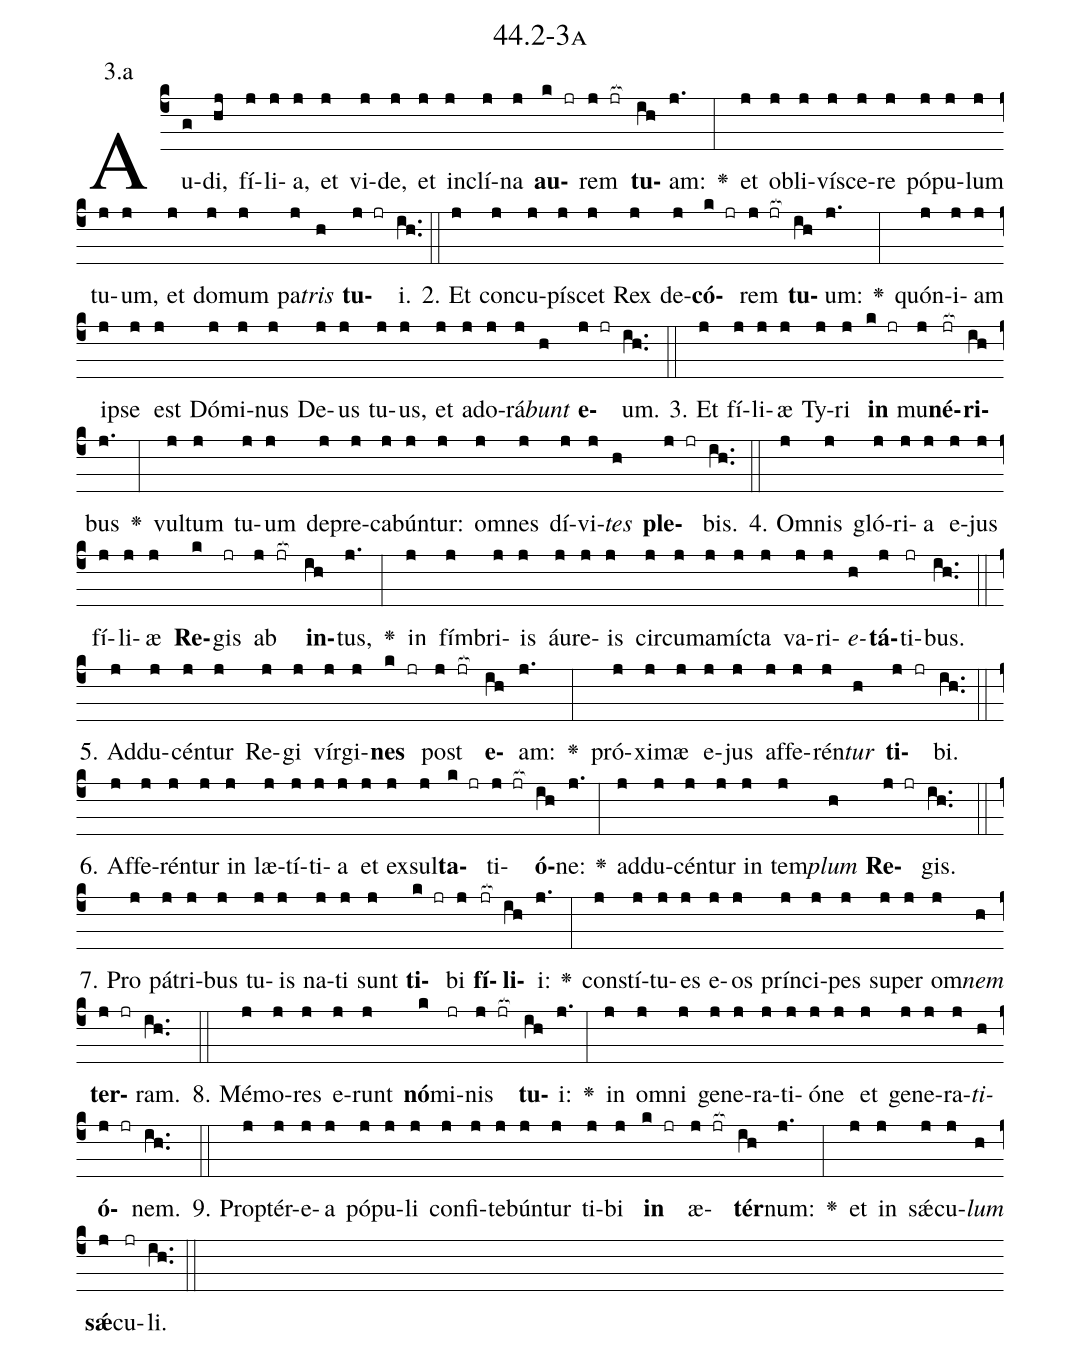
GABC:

name: 44.2-3a;
annotation: 3.a;
%%
(c4)Au(g)di,(hj) fí(j)li(j)a,(j) et(j) vi(j)de,(j) et(j) in(j)clí(j)na(j) <b>au</b>(k jr)rem(j jr[ocb:1{]) <b>tu</b>(ih[ocb:0}])am:(j.) <v>\greheightstar</v>(:) et(j) ob(j)li(j)ví(j)sce(j)re(j) pó(j)pu(j)lum(j) tu(j)um,(j) et(j) do(j)mum(j) pa(j)<i>tris</i>(h) <b>tu</b>(j jr)i.(ih..) (::)
2. Et(j) con(j)cu(j)pí(j)scet(j) Rex(j) de(j)<b>có</b>(k jr)rem(j jr[ocb:1{]) <b>tu</b>(ih[ocb:0}])um:(j.) <v>\greheightstar</v>(:) quón(j)i(j)am(j) ip(j)se(j) est(j) Dó(j)mi(j)nus(j) De(j)us(j) tu(j)us,(j) et(j) ad(j)o(j)rá(j)<i>bunt</i>(h) <b>e</b>(j jr)um.(ih..) (::)
3. Et(j) fí(j)li(j)æ(j) Ty(j)ri(j) <b>in</b>(k jr) mu(j)<b>né</b>(jr[ocb:1{])<b>ri</b>(ih[ocb:0}])bus(j.) <v>\greheightstar</v>(:) vul(j)tum(j) tu(j)um(j) de(j)pre(j)ca(j)bún(j)tur:(j) om(j)nes(j) dí(j)vi(j)<i>tes</i>(h) <b>ple</b>(j jr)bis.(ih..) (::)
4. Om(j)nis(j) gló(j)ri(j)a(j) e(j)jus(j) fí(j)li(j)æ(j) <b>Re</b>(k)gis(jr) ab(j jr[ocb:1{]) <b>in</b>(ih[ocb:0}])tus,(j.) <v>\greheightstar</v>(:) in(j) fím(j)bri(j)is(j) áu(j)re(j)is(j) cir(j)cum(j)a(j)míc(j)ta(j) va(j)ri(j)<i>e</i>(h)<b>tá</b>(j)ti(jr)bus.(ih..) (::)
5. Ad(j)du(j)cén(j)tur(j) Re(j)gi(j) vír(j)gi(j)<b>nes</b>(k jr) post(j jr[ocb:1{]) <b>e</b>(ih[ocb:0}])am:(j.) <v>\greheightstar</v>(:) pró(j)xi(j)mæ(j) e(j)jus(j) af(j)fe(j)rén(j)<i>tur</i>(h) <b>ti</b>(j jr)bi.(ih..) (::)
6. Af(j)fe(j)rén(j)tur(j) in(j) læ(j)tí(j)ti(j)a(j) et(j) ex(j)sul(j)<b>ta</b>(k jr)ti(j jr[ocb:1{])<b>ó</b>(ih[ocb:0}])ne:(j.) <v>\greheightstar</v>(:) ad(j)du(j)cén(j)tur(j) in(j) tem(j)<i>plum</i>(h) <b>Re</b>(j jr)gis.(ih..) (::)
7. Pro(j) pá(j)tri(j)bus(j) tu(j)is(j) na(j)ti(j) sunt(j) <b>ti</b>(k jr)bi(j) <b>fí</b>(jr[ocb:1{])<b>li</b>(ih[ocb:0}])i:(j.) <v>\greheightstar</v>(:) con(j)stí(j)tu(j)es(j) e(j)os(j) prín(j)ci(j)pes(j) su(j)per(j) om(j)<i>nem</i>(h) <b>ter</b>(j jr)ram.(ih..) (::)
8. Mé(j)mo(j)res(j) e(j)runt(j) <b>nó</b>(k)mi(jr)nis(j jr[ocb:1{]) <b>tu</b>(ih[ocb:0}])i:(j.) <v>\greheightstar</v>(:) in(j) om(j)ni(j) ge(j)ne(j)ra(j)ti(j)ó(j)ne(j) et(j) ge(j)ne(j)ra(j)<i>ti</i>(h)<b>ó</b>(j jr)nem.(ih..) (::)
9. Prop(j)tér(j)e(j)a(j) pó(j)pu(j)li(j) con(j)fi(j)te(j)bún(j)tur(j) ti(j)bi(j) <b>in</b>(k jr) æ(j jr[ocb:1{])<b>tér</b>(ih[ocb:0}])num:(j.) <v>\greheightstar</v>(:) et(j) in(j) sǽ(j)cu(j)<i>lum</i>(h) <b>sǽ</b>(j)cu(jr)li.(ih..) (::)
